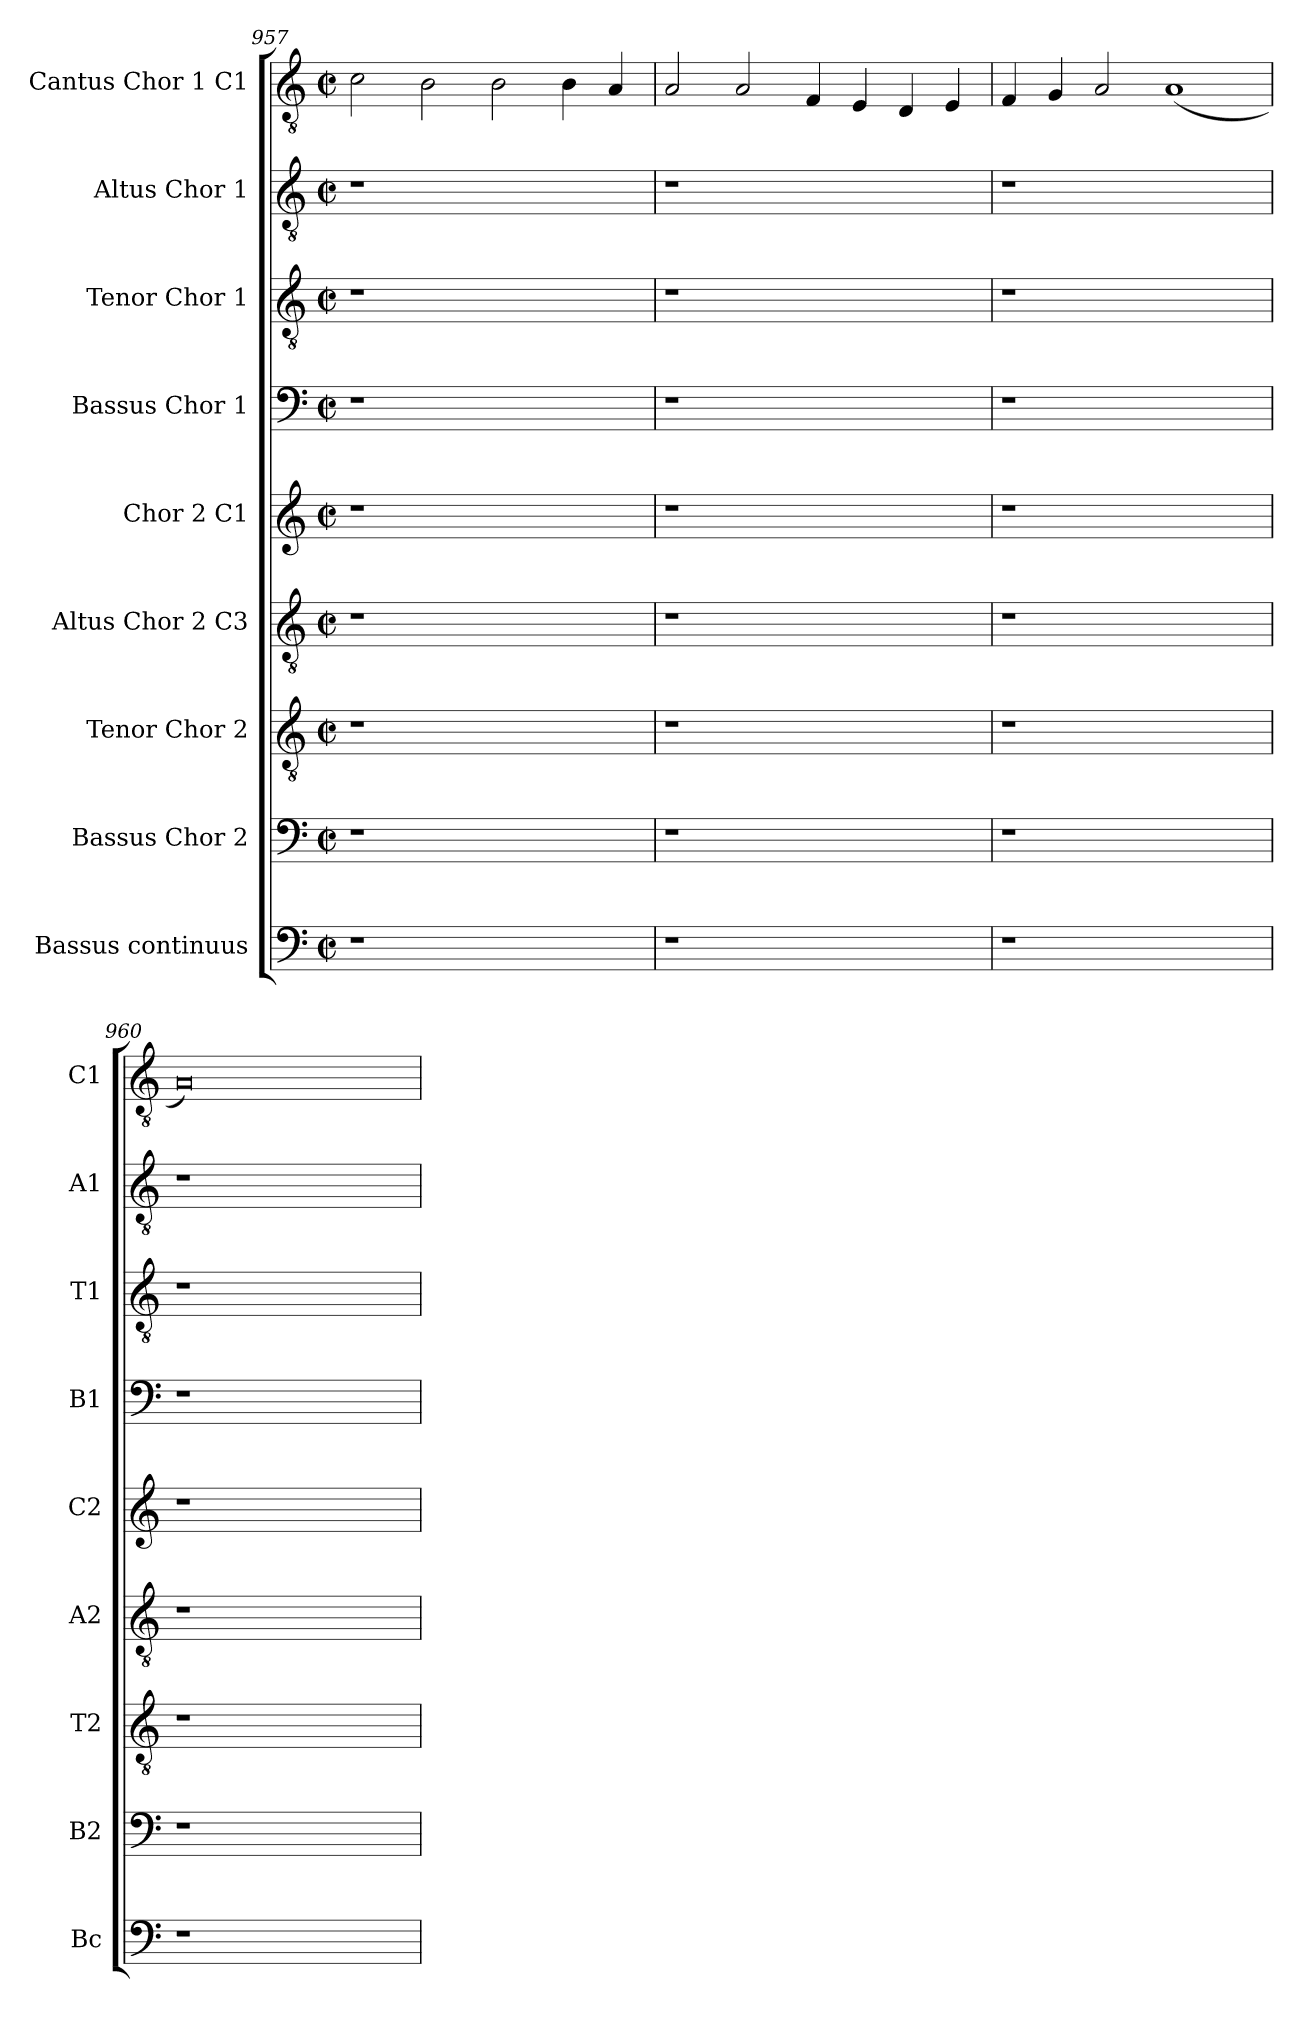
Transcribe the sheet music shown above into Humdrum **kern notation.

**kern	**kern	**kern	**kern	**kern	**kern	**kern	**kern	**kern
*part9	*part8	*part7	*part6	*part5	*part4	*part3	*part2	*part1
*staff9	*staff8	*staff7	*staff6	*staff5	*staff4	*staff3	*staff2	*staff1
*I"Bassus continuus	*I"Bassus Chor 2	*I"Tenor Chor 2	*I"Altus Chor 2 C3	*I"Chor 2 C1	*I"Bassus Chor 1	*I"Tenor Chor 1	*I"Altus Chor 1	*I"Cantus Chor 1 C1
*I'Bc	*I'B2	*I'T2	*I'A2	*I'C2	*I'B1	*I'T1	*I'A1	*I'C1
*clefF4	*clefF4	*clefGv2	*clefGv2	*clefG2	*clefF4	*clefGv2	*clefGv2	*clefGv2
*ITrd7c12	*	*	*	*	*	*	*	*
*k[]	*k[]	*k[]	*k[]	*k[]	*k[]	*k[]	*k[]	*k[]
*C:	*C:	*C:	*C:	*C:	*C:	*C:	*C:	*C:
*M2/2	*M2/2	*M2/2	*M2/2	*M2/2	*M2/2	*M2/2	*M2/2	*M2/2
*met(c|)	*met(c|)	*met(c|)	*met(c|)	*met(c|)	*met(c|)	*met(c|)	*met(c|)	*met(c|)
=957	=957	=957	=957	=957	=957	=957	=957	=957
1r	1r	1r	1r	1r	1r	1r	1r	2c\
.	.	.	.	.	.	.	.	2B\
1ryy	1ryy	1ryy	1ryy	1ryy	1ryy	1ryy	1ryy	2B\
.	.	.	.	.	.	.	.	4B\
.	.	.	.	.	.	.	.	4A/
=958	=958	=958	=958	=958	=958	=958	=958	=958
1r	1r	1r	1r	1r	1r	1r	1r	2A/
.	.	.	.	.	.	.	.	2A/
1ryy	1ryy	1ryy	1ryy	1ryy	1ryy	1ryy	1ryy	4F/
.	.	.	.	.	.	.	.	4E/
.	.	.	.	.	.	.	.	4D/
.	.	.	.	.	.	.	.	4E/
=959	=959	=959	=959	=959	=959	=959	=959	=959
1r	1r	1r	1r	1r	1r	1r	1r	4F/
.	.	.	.	.	.	.	.	4G/
.	.	.	.	.	.	.	.	2A/
1ryy	1ryy	1ryy	1ryy	1ryy	1ryy	1ryy	1ryy	(<1A
=960	=960	=960	=960	=960	=960	=960	=960	=960
1r	1r	1r	1r	1r	1r	1r	1r	0A)
1ryy	1ryy	1ryy	1ryy	1ryy	1ryy	1ryy	1ryy	.
=!	=!	=!	=!	=!	=!	=!	=!	=!
*-	*-	*-	*-	*-	*-	*-	*-	*-
